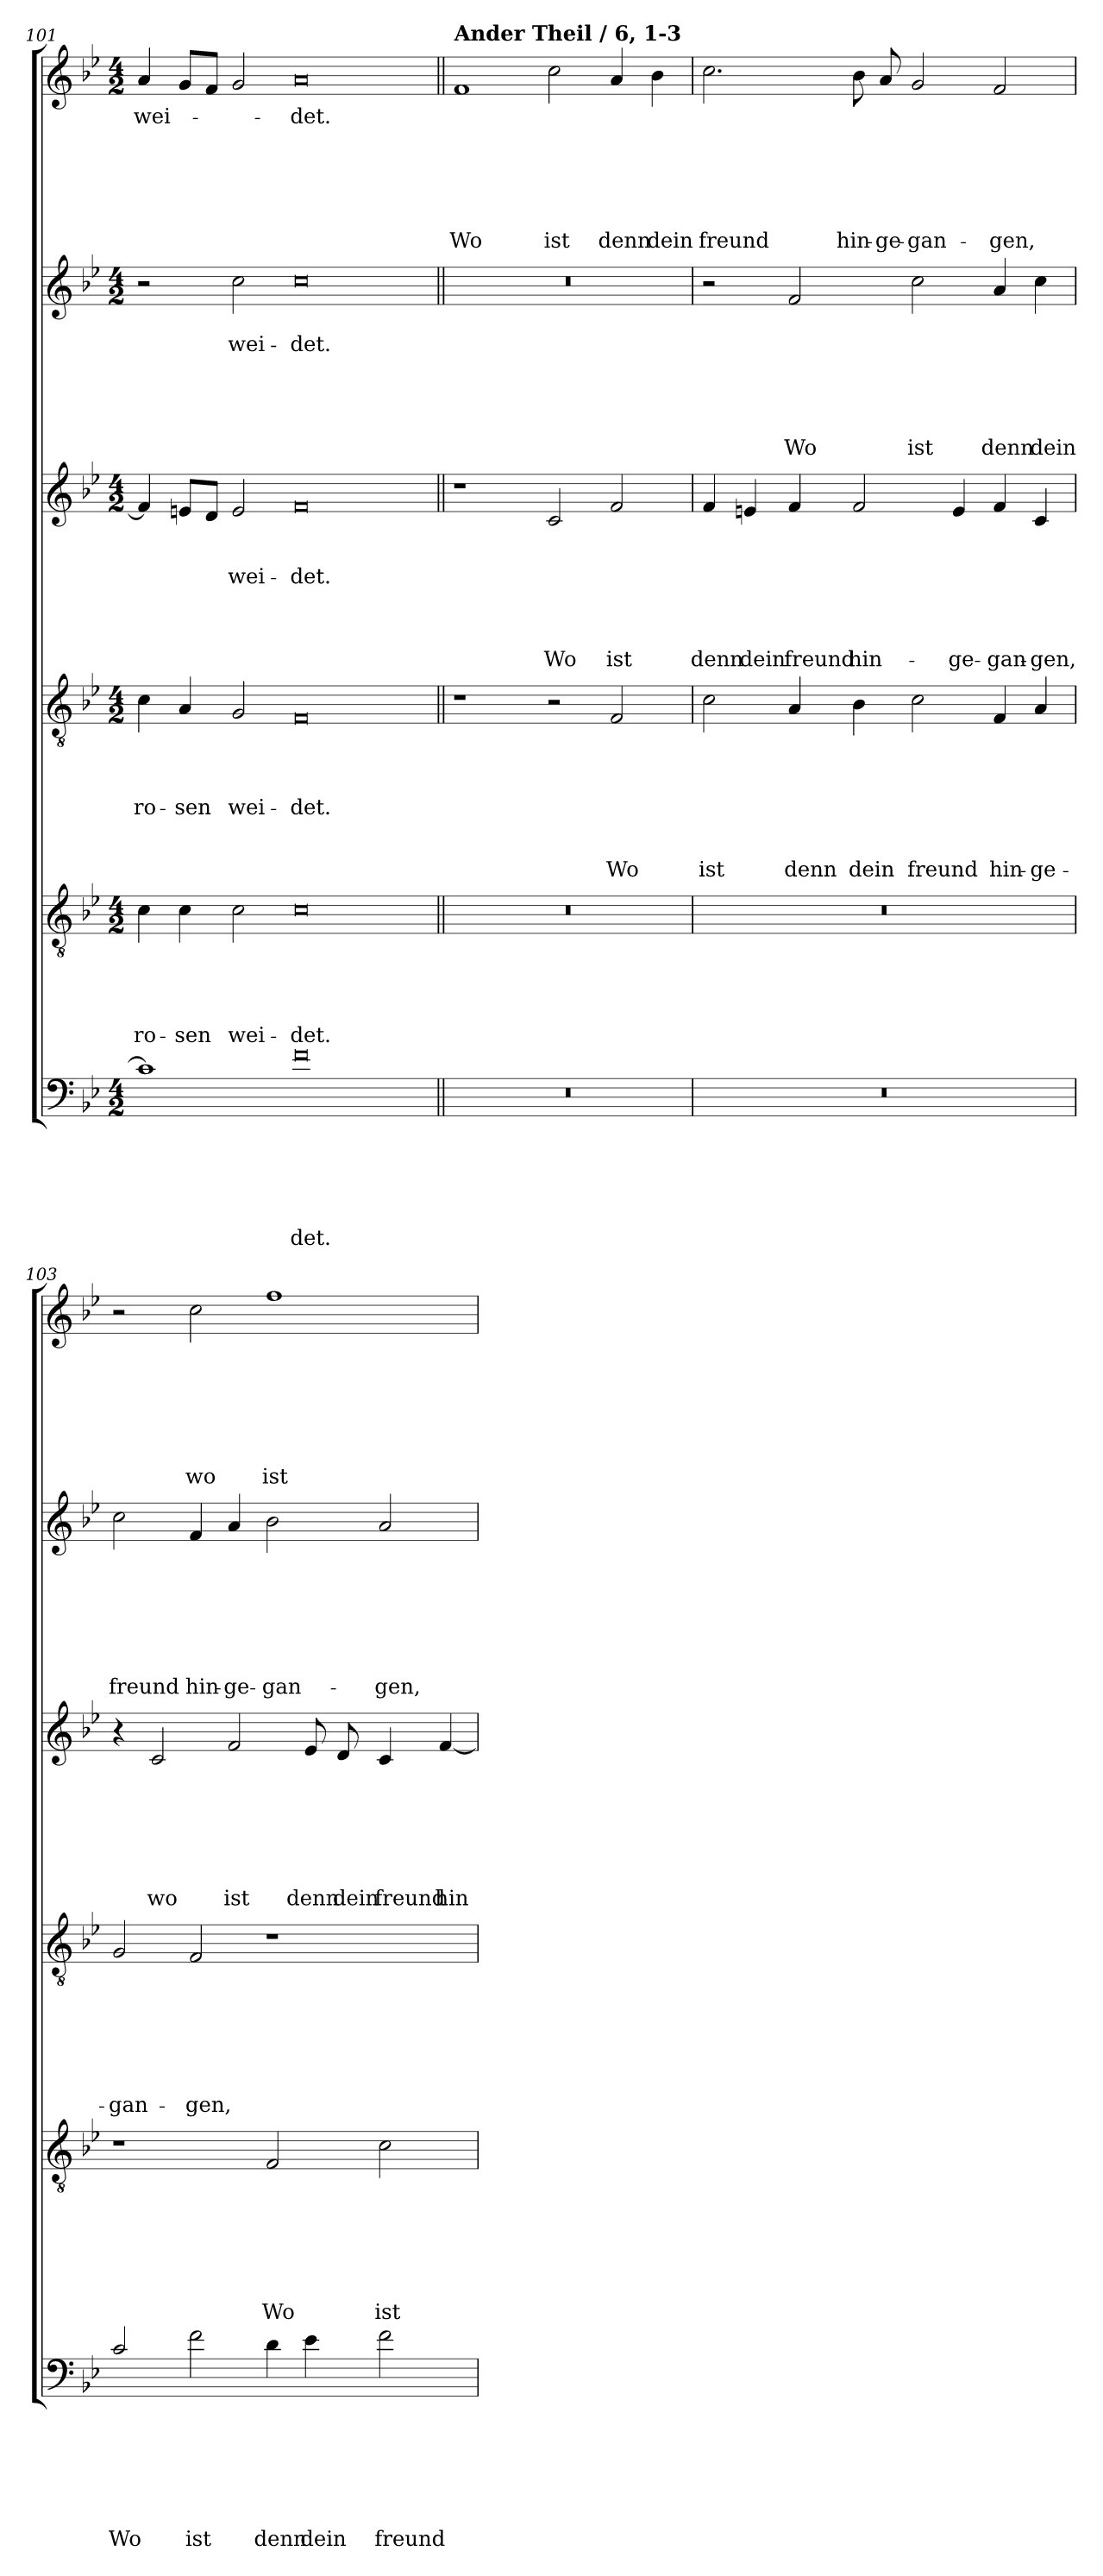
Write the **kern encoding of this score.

**kern	**text	**text	**text	**text	**text	**text	**text	**kern	**text	**text	**text	**text	**text	**text	**text	**kern	**text	**text	**text	**text	**text	**text	**text	**kern	**text	**text	**text	**text	**text	**text	**text	**kern	**text	**text	**text	**text	**text	**text	**text	**kern	**text	**text	**text	**text	**text	**text	**text
*part6	*part6	*part6	*part6	*part6	*part6	*part6	*part6	*part5	*part5	*part5	*part5	*part5	*part5	*part5	*part5	*part4	*part4	*part4	*part4	*part4	*part4	*part4	*part4	*part3	*part3	*part3	*part3	*part3	*part3	*part3	*part3	*part2	*part2	*part2	*part2	*part2	*part2	*part2	*part2	*part1	*part1	*part1	*part1	*part1	*part1	*part1	*part1
*staff6	*staff6	*staff6	*staff6	*staff6	*staff6	*staff6	*staff6	*staff5	*staff5	*staff5	*staff5	*staff5	*staff5	*staff5	*staff5	*staff4	*staff4	*staff4	*staff4	*staff4	*staff4	*staff4	*staff4	*staff3	*staff3	*staff3	*staff3	*staff3	*staff3	*staff3	*staff3	*staff2	*staff2	*staff2	*staff2	*staff2	*staff2	*staff2	*staff2	*staff1	*staff1	*staff1	*staff1	*staff1	*staff1	*staff1	*staff1
*clefF4	*	*	*	*	*	*	*	*clefGv2	*	*	*	*	*	*	*	*clefGv2	*	*	*	*	*	*	*	*clefG2	*	*	*	*	*	*	*	*clefG2	*	*	*	*	*	*	*	*clefG2	*	*	*	*	*	*	*
*ITrd8c14	*	*	*	*	*	*	*	*	*	*	*	*	*	*	*	*	*	*	*	*	*	*	*	*	*	*	*	*	*	*	*	*	*	*	*	*	*	*	*	*	*	*	*	*	*	*	*
*k[b-e-]	*	*	*	*	*	*	*	*k[b-e-]	*	*	*	*	*	*	*	*k[b-e-]	*	*	*	*	*	*	*	*k[b-e-]	*	*	*	*	*	*	*	*k[b-e-]	*	*	*	*	*	*	*	*k[b-e-]	*	*	*	*	*	*	*
*B-:	*	*	*	*	*	*	*	*B-:	*	*	*	*	*	*	*	*B-:	*	*	*	*	*	*	*	*B-:	*	*	*	*	*	*	*	*B-:	*	*	*	*	*	*	*	*B-:	*	*	*	*	*	*	*
*M4/2	*	*	*	*	*	*	*	*M4/2	*	*	*	*	*	*	*	*M4/2	*	*	*	*	*	*	*	*M4/2	*	*	*	*	*	*	*	*M4/2	*	*	*	*	*	*	*	*M4/2	*	*	*	*	*	*	*
=101	=101	=101	=101	=101	=101	=101	=101	=101	=101	=101	=101	=101	=101	=101	=101	=101	=101	=101	=101	=101	=101	=101	=101	=101	=101	=101	=101	=101	=101	=101	=101	=101	=101	=101	=101	=101	=101	=101	=101	=101	=101	=101	=101	=101	=101	=101	=101
!	!	!	!	!	!	!	!	!	!	!	!	!	!LO:LY:b	!	!	!	!	!	!	!LO:LY:b	!	!	!	!	!	!	!	!	!	!	!	!	!	!	!	!	!	!	!	!	!LO:LY:b	!	!	!	!	!	!
1C]	.	.	.	.	.	.	.	4c\	.	.	.	.	ro-	.	.	4c\	.	.	.	ro-	.	.	.	4f/]	.	.	.	.	.	.	.	2r	.	.	.	.	.	.	.	4a/	wei-	.	.	.	.	.	.
!	!	!	!	!	!	!	!	!	!	!	!	!	!LO:LY:b	!	!	!	!	!	!	!LO:LY:b	!	!	!	!	!	!	!	!	!	!	!	!	!	!	!	!	!	!	!	!	!	!	!	!	!	!	!
.	.	.	.	.	.	.	.	4c\	.	.	.	.	-sen	.	.	4A/	.	.	.	-sen	.	.	.	8en/L	.	.	.	.	.	.	.	.	.	.	.	.	.	.	.	8g/L	.	.	.	.	.	.	.
.	.	.	.	.	.	.	.	.	.	.	.	.	.	.	.	.	.	.	.	.	.	.	.	8d/J	.	.	.	.	.	.	.	.	.	.	.	.	.	.	.	8f/J	.	.	.	.	.	.	.
!	!	!	!	!	!	!	!	!	!	!	!	!	!LO:LY:b	!	!	!	!	!	!	!LO:LY:b	!	!	!	!	!	!	!LO:LY:b	!	!	!	!	!	!	!LO:LY:b	!	!	!	!	!	!	!	!	!	!	!	!	!
.	.	.	.	.	.	.	.	2c\	.	.	.	.	wei-	.	.	2G/	.	.	.	wei-	.	.	.	2e/	.	.	wei-	.	.	.	.	2cc\	.	wei-	.	.	.	.	.	2g/	.	.	.	.	.	.	.
!	!	!	!	!	!	!LO:LY:b	!	!	!	!	!	!	!LO:LY:b	!	!	!	!	!	!	!LO:LY:b	!	!	!	!	!	!	!LO:LY:b	!	!	!	!	!	!	!LO:LY:b	!	!	!	!	!	!	!LO:LY:b	!	!	!	!	!	!
0F	.	.	.	.	.	-det.	.	0c	.	.	.	.	-det.	.	.	0F	.	.	.	-det.	.	.	.	0f	.	.	-det.	.	.	.	.	0cc	.	-det.	.	.	.	.	.	0a	-det.	.	.	.	.	.	.
!!LO:LB:g=z
=101X1||	=101X1||	=101X1||	=101X1||	=101X1||	=101X1||	=101X1||	=101X1||	=101X1||	=101X1||	=101X1||	=101X1||	=101X1||	=101X1||	=101X1||	=101X1||	=101X1||	=101X1||	=101X1||	=101X1||	=101X1||	=101X1||	=101X1||	=101X1||	=101X1||	=101X1||	=101X1||	=101X1||	=101X1||	=101X1||	=101X1||	=101X1||	=101X1||	=101X1||	=101X1||	=101X1||	=101X1||	=101X1||	=101X1||	=101X1||	=101X1||	=101X1||	=101X1||	=101X1||	=101X1||	=101X1||	=101X1||	=101X1||
!	!	!	!	!	!	!	!	!	!	!	!	!	!	!	!	!	!	!	!	!	!	!	!	!	!	!	!	!	!	!	!	!	!	!	!	!	!	!	!	!LO:TX:a:B:t=Ander Theil / 6, 1-3	!	!	!	!	!	!	!
!	!	!	!	!	!	!	!	!	!	!	!	!	!	!	!	!	!	!	!	!	!	!	!	!	!	!	!	!	!	!	!	!	!	!	!	!	!	!	!	!	!	!	!	!	!	!	!LO:LY:b
0r	.	.	.	.	.	.	.	0r	.	.	.	.	.	.	.	1r	.	.	.	.	.	.	.	1r	.	.	.	.	.	.	.	0r	.	.	.	.	.	.	.	1f	.	.	.	.	.	.	Wo
!	!	!	!	!	!	!	!	!	!	!	!	!	!	!	!	!	!	!	!	!	!	!	!	!	!	!	!	!	!	!	!LO:LY:b	!	!	!	!	!	!	!	!	!	!	!	!	!	!	!	!LO:LY:b
.	.	.	.	.	.	.	.	.	.	.	.	.	.	.	.	2r	.	.	.	.	.	.	.	2c/	.	.	.	.	.	.	Wo	.	.	.	.	.	.	.	.	2cc\	.	.	.	.	.	.	ist
!	!	!	!	!	!	!	!	!	!	!	!	!	!	!	!	!	!	!	!	!	!	!	!LO:LY:b	!	!	!	!	!	!	!	!LO:LY:b	!	!	!	!	!	!	!	!	!	!	!	!	!	!	!	!LO:LY:b
.	.	.	.	.	.	.	.	.	.	.	.	.	.	.	.	2F/	.	.	.	.	.	.	Wo	2f/	.	.	.	.	.	.	ist	.	.	.	.	.	.	.	.	4a/	.	.	.	.	.	.	denn
!	!	!	!	!	!	!	!	!	!	!	!	!	!	!	!	!	!	!	!	!	!	!	!	!	!	!	!	!	!	!	!	!	!	!	!	!	!	!	!	!	!	!	!	!	!	!	!LO:LY:b
.	.	.	.	.	.	.	.	.	.	.	.	.	.	.	.	.	.	.	.	.	.	.	.	.	.	.	.	.	.	.	.	.	.	.	.	.	.	.	.	4b-\	.	.	.	.	.	.	dein
=102	=102	=102	=102	=102	=102	=102	=102	=102	=102	=102	=102	=102	=102	=102	=102	=102	=102	=102	=102	=102	=102	=102	=102	=102	=102	=102	=102	=102	=102	=102	=102	=102	=102	=102	=102	=102	=102	=102	=102	=102	=102	=102	=102	=102	=102	=102	=102
!	!	!	!	!	!	!	!	!	!	!	!	!	!	!	!	!	!	!	!	!	!	!	!LO:LY:b	!	!	!	!	!	!	!	!LO:LY:b	!	!	!	!	!	!	!	!	!	!	!	!	!	!	!	!LO:LY:b
0r	.	.	.	.	.	.	.	0r	.	.	.	.	.	.	.	2c\	.	.	.	.	.	.	ist	4f/	.	.	.	.	.	.	denn	2r	.	.	.	.	.	.	.	2.cc\	.	.	.	.	.	.	freund
!	!	!	!	!	!	!	!	!	!	!	!	!	!	!	!	!	!	!	!	!	!	!	!	!	!	!	!	!	!	!	!LO:LY:b	!	!	!	!	!	!	!	!	!	!	!	!	!	!	!	!
.	.	.	.	.	.	.	.	.	.	.	.	.	.	.	.	.	.	.	.	.	.	.	.	4en/	.	.	.	.	.	.	dein	.	.	.	.	.	.	.	.	.	.	.	.	.	.	.	.
!	!	!	!	!	!	!	!	!	!	!	!	!	!	!	!	!	!	!	!	!	!	!	!LO:LY:b	!	!	!	!	!	!	!	!LO:LY:b	!	!	!	!	!	!	!	!LO:LY:b	!	!	!	!	!	!	!	!
.	.	.	.	.	.	.	.	.	.	.	.	.	.	.	.	4A/	.	.	.	.	.	.	denn	4f/	.	.	.	.	.	.	freund	2f/	.	.	.	.	.	.	Wo	.	.	.	.	.	.	.	.
!	!	!	!	!	!	!	!	!	!	!	!	!	!	!	!	!	!	!	!	!	!	!	!LO:LY:b	!	!	!	!	!	!	!	!LO:LY:b	!	!	!	!	!	!	!	!	!	!	!	!	!	!	!	!LO:LY:b
.	.	.	.	.	.	.	.	.	.	.	.	.	.	.	.	4B-\	.	.	.	.	.	.	dein	2f/	.	.	.	.	.	.	hin-	.	.	.	.	.	.	.	.	8b-\	.	.	.	.	.	.	hin-
!	!	!	!	!	!	!	!	!	!	!	!	!	!	!	!	!	!	!	!	!	!	!	!	!	!	!	!	!	!	!	!	!	!	!	!	!	!	!	!	!	!	!	!	!	!	!	!LO:LY:b
.	.	.	.	.	.	.	.	.	.	.	.	.	.	.	.	.	.	.	.	.	.	.	.	.	.	.	.	.	.	.	.	.	.	.	.	.	.	.	.	8a/	.	.	.	.	.	.	-ge-
!	!	!	!	!	!	!	!	!	!	!	!	!	!	!	!	!	!	!	!	!	!	!	!LO:LY:b	!	!	!	!	!	!	!	!	!	!	!	!	!	!	!	!LO:LY:b	!	!	!	!	!	!	!	!LO:LY:b
.	.	.	.	.	.	.	.	.	.	.	.	.	.	.	.	2c\	.	.	.	.	.	.	freund	.	.	.	.	.	.	.	.	2cc\	.	.	.	.	.	.	ist	2g/	.	.	.	.	.	.	-gan-
!	!	!	!	!	!	!	!	!	!	!	!	!	!	!	!	!	!	!	!	!	!	!	!	!	!	!	!	!	!	!	!LO:LY:b	!	!	!	!	!	!	!	!	!	!	!	!	!	!	!	!
.	.	.	.	.	.	.	.	.	.	.	.	.	.	.	.	.	.	.	.	.	.	.	.	4e/	.	.	.	.	.	.	-ge-	.	.	.	.	.	.	.	.	.	.	.	.	.	.	.	.
!	!	!	!	!	!	!	!	!	!	!	!	!	!	!	!	!	!	!	!	!	!	!	!LO:LY:b	!	!	!	!	!	!	!	!LO:LY:b	!	!	!	!	!	!	!	!LO:LY:b	!	!	!	!	!	!	!	!LO:LY:b
.	.	.	.	.	.	.	.	.	.	.	.	.	.	.	.	4F/	.	.	.	.	.	.	hin-	4f/	.	.	.	.	.	.	-gan-	4a/	.	.	.	.	.	.	denn	2f/	.	.	.	.	.	.	-gen,
!	!	!	!	!	!	!	!	!	!	!	!	!	!	!	!	!	!	!	!	!	!	!	!LO:LY:b	!	!	!	!	!	!	!	!LO:LY:b	!	!	!	!	!	!	!	!LO:LY:b	!	!	!	!	!	!	!	!
.	.	.	.	.	.	.	.	.	.	.	.	.	.	.	.	4A/	.	.	.	.	.	.	-ge-	4c/	.	.	.	.	.	.	-gen,	4cc\	.	.	.	.	.	.	dein	.	.	.	.	.	.	.	.
=103	=103	=103	=103	=103	=103	=103	=103	=103	=103	=103	=103	=103	=103	=103	=103	=103	=103	=103	=103	=103	=103	=103	=103	=103	=103	=103	=103	=103	=103	=103	=103	=103	=103	=103	=103	=103	=103	=103	=103	=103	=103	=103	=103	=103	=103	=103	=103
!	!	!	!	!	!	!	!LO:LY:b	!	!	!	!	!	!	!	!	!	!	!	!	!	!	!	!LO:LY:b	!	!	!	!	!	!	!	!	!	!	!	!	!	!	!	!LO:LY:b	!	!	!	!	!	!	!	!
2C/	.	.	.	.	.	.	Wo	1r	.	.	.	.	.	.	.	2G/	.	.	.	.	.	.	-gan-	4r	.	.	.	.	.	.	.	2cc\	.	.	.	.	.	.	freund	2r	.	.	.	.	.	.	.
!	!	!	!	!	!	!	!	!	!	!	!	!	!	!	!	!	!	!	!	!	!	!	!	!	!	!	!	!	!	!	!LO:LY:b	!	!	!	!	!	!	!	!	!	!	!	!	!	!	!	!
.	.	.	.	.	.	.	.	.	.	.	.	.	.	.	.	.	.	.	.	.	.	.	.	2c/	.	.	.	.	.	.	wo	.	.	.	.	.	.	.	.	.	.	.	.	.	.	.	.
!	!	!	!	!	!	!	!LO:LY:b	!	!	!	!	!	!	!	!	!	!	!	!	!	!	!	!LO:LY:b	!	!	!	!	!	!	!	!	!	!	!	!	!	!	!	!LO:LY:b	!	!	!	!	!	!	!	!LO:LY:b
2F\	.	.	.	.	.	.	ist	.	.	.	.	.	.	.	.	2F/	.	.	.	.	.	.	-gen,	.	.	.	.	.	.	.	.	4f/	.	.	.	.	.	.	hin-	2cc\	.	.	.	.	.	.	wo
!	!	!	!	!	!	!	!	!	!	!	!	!	!	!	!	!	!	!	!	!	!	!	!	!	!	!	!	!	!	!	!LO:LY:b	!	!	!	!	!	!	!	!LO:LY:b	!	!	!	!	!	!	!	!
.	.	.	.	.	.	.	.	.	.	.	.	.	.	.	.	.	.	.	.	.	.	.	.	2f/	.	.	.	.	.	.	ist	4a/	.	.	.	.	.	.	-ge-	.	.	.	.	.	.	.	.
!	!	!	!	!	!	!	!LO:LY:b	!	!	!	!	!	!	!	!LO:LY:b	!	!	!	!	!	!	!	!	!	!	!	!	!	!	!	!	!	!	!	!	!	!	!	!LO:LY:b	!	!	!	!	!	!	!	!LO:LY:b
4D\	.	.	.	.	.	.	denn	2F/	.	.	.	.	.	.	Wo	1r	.	.	.	.	.	.	.	.	.	.	.	.	.	.	.	2b-\	.	.	.	.	.	.	-gan-	1ff	.	.	.	.	.	.	ist
!	!	!	!	!	!	!	!LO:LY:b	!	!	!	!	!	!	!	!	!	!	!	!	!	!	!	!	!	!	!	!	!	!	!	!LO:LY:b	!	!	!	!	!	!	!	!	!	!	!	!	!	!	!	!
4E-\	.	.	.	.	.	.	dein	.	.	.	.	.	.	.	.	.	.	.	.	.	.	.	.	8e-/	.	.	.	.	.	.	denn	.	.	.	.	.	.	.	.	.	.	.	.	.	.	.	.
!	!	!	!	!	!	!	!	!	!	!	!	!	!	!	!	!	!	!	!	!	!	!	!	!	!	!	!	!	!	!	!LO:LY:b	!	!	!	!	!	!	!	!	!	!	!	!	!	!	!	!
.	.	.	.	.	.	.	.	.	.	.	.	.	.	.	.	.	.	.	.	.	.	.	.	8d/	.	.	.	.	.	.	dein	.	.	.	.	.	.	.	.	.	.	.	.	.	.	.	.
!	!	!	!	!	!	!	!LO:LY:b	!	!	!	!	!	!	!	!LO:LY:b	!	!	!	!	!	!	!	!	!	!	!	!	!	!	!	!LO:LY:b	!	!	!	!	!	!	!	!LO:LY:b	!	!	!	!	!	!	!	!
2F\	.	.	.	.	.	.	freund	2c\	.	.	.	.	.	.	ist	.	.	.	.	.	.	.	.	4c/	.	.	.	.	.	.	freund	2a/	.	.	.	.	.	.	-gen,	.	.	.	.	.	.	.	.
!	!	!	!	!	!	!	!	!	!	!	!	!	!	!	!	!	!	!	!	!	!	!	!	!	!	!	!	!	!	!	!LO:LY:b	!	!	!	!	!	!	!	!	!	!	!	!	!	!	!	!
.	.	.	.	.	.	.	.	.	.	.	.	.	.	.	.	.	.	.	.	.	.	.	.	[4f/	.	.	.	.	.	.	hin-	.	.	.	.	.	.	.	.	.	.	.	.	.	.	.	.
=	=	=	=	=	=	=	=	=	=	=	=	=	=	=	=	=	=	=	=	=	=	=	=	=	=	=	=	=	=	=	=	=	=	=	=	=	=	=	=	=	=	=	=	=	=	=	=
*-	*-	*-	*-	*-	*-	*-	*-	*-	*-	*-	*-	*-	*-	*-	*-	*-	*-	*-	*-	*-	*-	*-	*-	*-	*-	*-	*-	*-	*-	*-	*-	*-	*-	*-	*-	*-	*-	*-	*-	*-	*-	*-	*-	*-	*-	*-	*-
